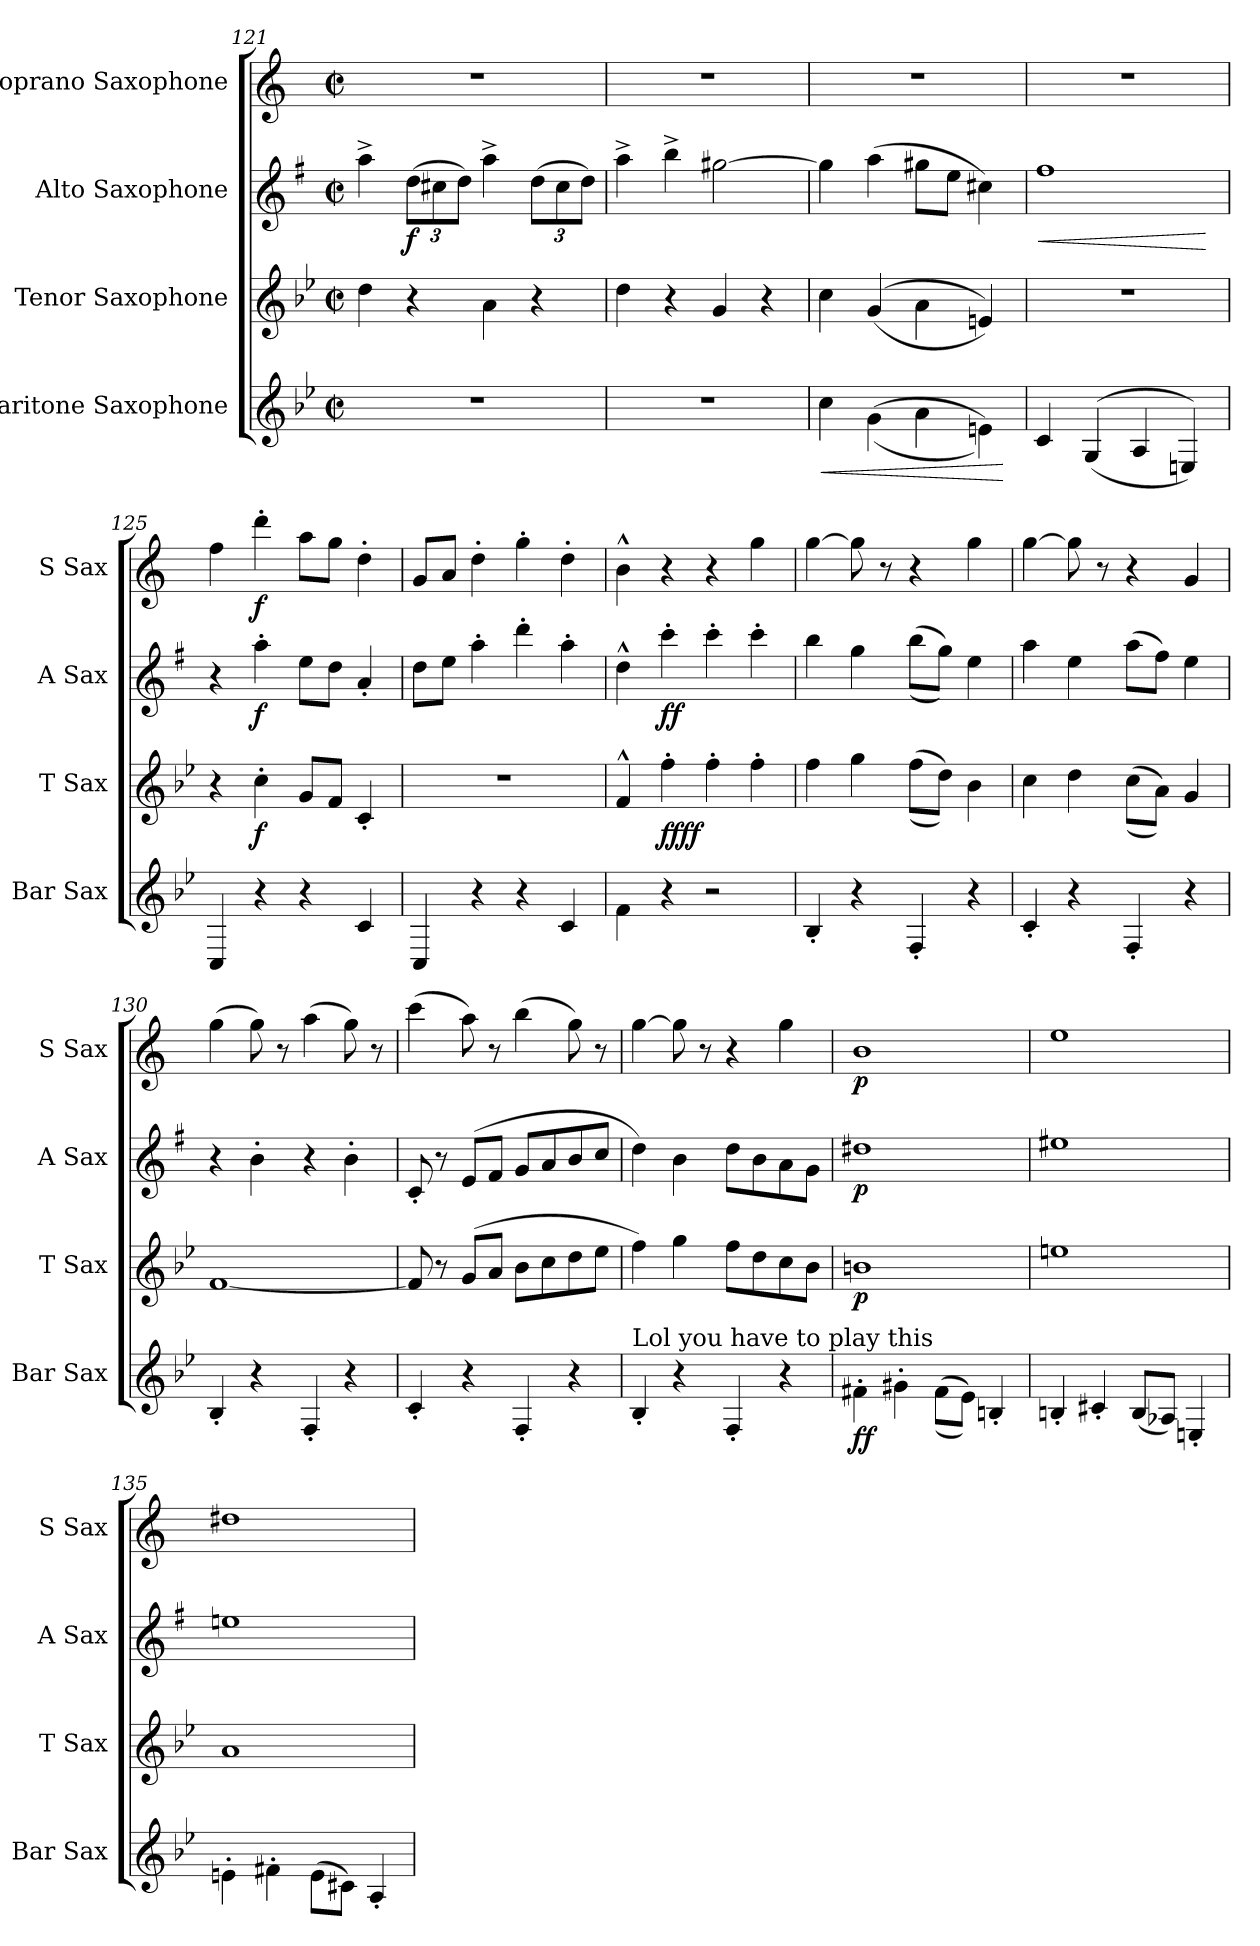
**kern	**dynam	**kern	**dynam	**kern	**dynam	**kern	**dynam
*part4	*part4	*part3	*part3	*part2	*part2	*part1	*part1
*staff4	*staff4	*staff3	*staff3	*staff2	*staff2	*staff1	*staff1
*I"Baritone Saxophone	*	*I"Tenor Saxophone	*	*I"Alto Saxophone	*	*I"Soprano Saxophone	*
*I'Bar Sax	*	*I'T Sax	*	*I'A Sax	*	*I'S Sax	*
*clefG2	*	*clefG2	*	*clefG2	*	*clefG2	*
*ITrd12c21	*	*ITrd8c14	*	*ITrd5c9	*	*ITrd1c2	*
*k[b-e-]	*	*k[b-e-]	*	*k[b-e-]	*	*k[b-e-]	*
*M2/2	*	*M2/2	*	*M2/2	*	*M2/2	*
*met(c|)	*	*met(c|)	*	*met(c|)	*	*met(c|)	*
=121	=121	=121	=121	=121	=121	=121	=121
1r	.	4d\	.	4cc^\	.	1r	.
*	*	*	*	*Xbrackettup	*	*	*
!	!	!	!	!	!LO:DY:b	!	!
.	.	4r	.	(12f\L	f	.	.
.	.	.	.	12en\	.	.	.
.	.	.	.	12f\J)	.	.	.
.	.	4A\	.	4cc^\	.	.	.
.	.	4r	.	(12f\L	.	.	.
.	.	.	.	12e\	.	.	.
.	.	.	.	12f\J)	.	.	.
=122	=122	=122	=122	=122	=122	=122	=122
1r	.	4d\	.	4cc^\	.	1r	.
.	.	4r	.	4dd^\	.	.	.
.	.	4G/	.	[2bn\	.	.	.
.	.	4r	.	.	.	.	.
=123	=123	=123	=123	=123	=123	=123	=123
!	!LO:HP:b	!	!	!	!	!	!
4c\	<	4c\	.	4b\]	.	1r	.
((4G\	.	((4G/	.	(4cc\	.	.	.
4A\	.	4A\	.	8bn\L	.	.	.
.	.	.	.	8g\J	.	.	.
4En\))	.	4En/))	.	4en\)	.	.	.
.	[	.	.	.	.	.	.
=124	=124	=124	=124	=124	=124	=124	=124
!	!	!	!	!	!LO:HP:b	!	!
4C/	.	1r	.	1a	<	1r	.
((4GG/	.	.	.	.	.	.	.
4AA/	.	.	.	.	.	.	.
4EEn/))	.	.	.	.	.	.	.
.	.	.	.	.	[	.	.
!!LO:PB:g=z
=125	=125	=125	=125	=125	=125	=125	=125
4CC/	.	4r	.	4r	.	4ee-\	.
!	!	!	!LO:DY:b	!	!LO:DY:b	!	!LO:DY:b
4r	.	4c'\	f	4cc'\	f	4ccc'\	f
4r	.	8G/L	.	8g\L	.	8gg\L	.
.	.	8F/J	.	8f\J	.	8ff\J	.
4C/	.	4C'/	.	4c'/	.	4cc'\	.
=126	=126	=126	=126	=126	=126	=126	=126
4CC/	.	1r	.	8f\L	.	8f/L	.
.	.	.	.	8g\J	.	8g/J	.
4r	.	.	.	4cc'\	.	4cc'\	.
4r	.	.	.	4ff'\	.	4ff'\	.
4C/	.	.	.	4cc'\	.	4cc'\	.
=127	=127	=127	=127	=127	=127	=127	=127
4F\	.	4F^^/	.	4f^^\	.	4a^^\	.
!	!	!	!LO:DY:b	!	!	!	!
!	!	!	!LO:DY:n=1:b	!	!LO:DY:b	!	!
4r	.	4f'\	ff ff	4ee-'\	ff	4r	.
2r	.	4f'\	.	4ee-'\	.	4r	.
.	.	4f'\	.	4ee-'\	.	4ff\	.
=128	=128	=128	=128	=128	=128	=128	=128
4BB-'/	.	4f\	.	4dd\	.	[4ff\	.
4r	.	4g\	.	4b-\	.	8ff\]	.
.	.	.	.	.	.	8r	.
4FF'/	.	((8f\L	.	((8dd\L	.	4r	.
.	.	8d\J))	.	8b-\J))	.	.	.
4r	.	4B-\	.	4g\	.	4ff\	.
=129	=129	=129	=129	=129	=129	=129	=129
4C'/	.	4c\	.	4cc\	.	[4ff\	.
4r	.	4d\	.	4g\	.	8ff\]	.
.	.	.	.	.	.	8r	.
4FF'/	.	((8c\L	.	(8cc\L	.	4r	.
.	.	8A\J))	.	8a\J)	.	.	.
4r	.	4G/	.	4g\	.	4f/	.
=130	=130	=130	=130	=130	=130	=130	=130
4BB-'/	.	[1F	.	4r	.	(4ff\	.
4r	.	.	.	4d'\	.	8ff\)	.
.	.	.	.	.	.	8r	.
4FF'/	.	.	.	4r	.	(4gg\	.
4r	.	.	.	4d'\	.	8ff\)	.
.	.	.	.	.	.	8r	.
!!LO:LB:g=z
=131	=131	=131	=131	=131	=131	=131	=131
4C'/	.	8F/]	.	8E-'/	.	(4bb-\	.
.	.	8r	.	8r	.	.	.
4r	.	(8G/L	.	(8G/L	.	8gg\)	.
.	.	8A/J	.	8A/J	.	8r	.
4FF'/	.	8B-\L	.	8B-/L	.	(4aa\	.
.	.	8c\	.	8c/	.	.	.
4r	.	8d\	.	8d/	.	8ff\)	.
.	.	8e-\J	.	8e-/J	.	8r	.
=132	=132	=132	=132	=132	=132	=132	=132
!LO:TX:a:t=Lol you have to play this	!	!	!	!	!	!	!
4BB-'/	.	4f\)	.	4f\)	.	[4ff\	.
4r	.	4g\	.	4d\	.	8ff\]	.
.	.	.	.	.	.	8r	.
4FF'/	.	8f\L	.	8f\L	.	4r	.
.	.	8d\	.	8d\	.	.	.
4r	.	8c\	.	8c\	.	4ff\	.
.	.	8B-\J	.	8B-\J	.	.	.
=133	=133	=133	=133	=133	=133	=133	=133
!	!LO:DY:b	!	!	!	!	!	!
!	!LO:DY:n=1:b	!	!LO:DY:b	!	!LO:DY:b	!	!LO:DY:b
4F#X'\	f f	1Bn	p	1f#X	p	1a	p
4G#X'\	.	.	.	.	.	.	.
((8F#\L	.	.	.	.	.	.	.
8E-\J))	.	.	.	.	.	.	.
4BBn'/	.	.	.	.	.	.	.
=134	=134	=134	=134	=134	=134	=134	=134
4BBn'/	.	1en	.	1g#X	.	1dd	.
4C#X'/	.	.	.	.	.	.	.
(8BB/L	.	.	.	.	.	.	.
8AA-X/J)	.	.	.	.	.	.	.
4EEn'/	.	.	.	.	.	.	.
=135	=135	=135	=135	=135	=135	=135	=135
4En'\	.	1A	.	1gn	.	1cc#X	.
4F#X'\	.	.	.	.	.	.	.
(8E\L	.	.	.	.	.	.	.
8C#X\J)	.	.	.	.	.	.	.
4AA'/	.	.	.	.	.	.	.
=	=	=	=	=	=	=	=
*-	*-	*-	*-	*-	*-	*-	*-
